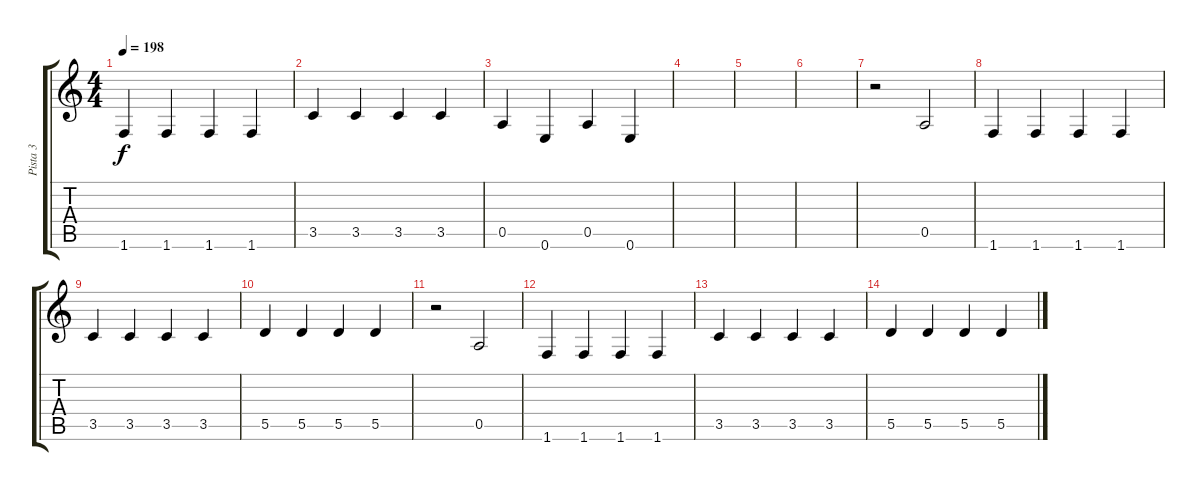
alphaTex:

\track ("Pista 3" "Pista 3") {instrument electricbasspick}
\staff {score tabs}
\tuning (E4 B3 G3 D3 A2 E2) {hide}
\ts (4 4)
\tempo 198
\clef g2
\ks c
1.6.4{dy f} 1.6.4 1.6.4 1.6.4 |
3.5.4 3.5.4 3.5.4 3.5.4 |
0.5.4 0.6.4 0.5.4 0.6.4 |
|
|
|
r.2 0.5.2{instrument electricbasspick} |
1.6.4 1.6.4 1.6.4 1.6.4 |
3.5.4 3.5.4 3.5.4 3.5.4 |
5.5.4 5.5.4 5.5.4 5.5.4 |
r.2 0.5.2{instrument overdrivenguitar} |
1.6.4 1.6.4 1.6.4 1.6.4 |
3.5.4 3.5.4 3.5.4 3.5.4 |
5.5.4 5.5.4 5.5.4 5.5.4
